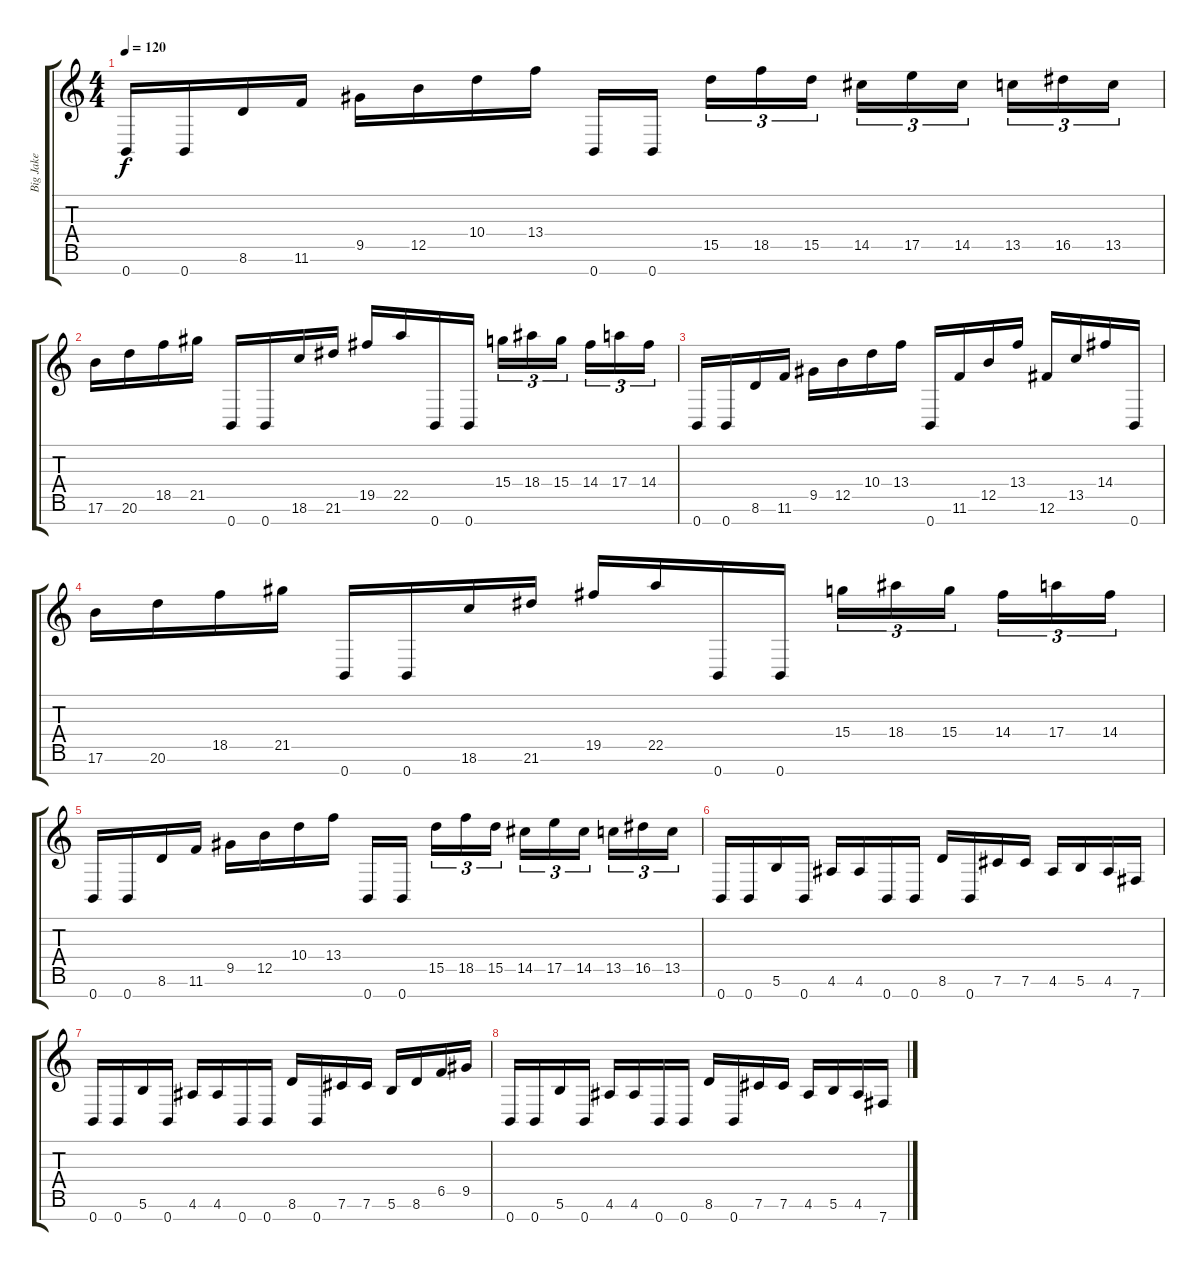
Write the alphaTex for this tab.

\track ("Big Jake" "Big Jake") {instrument distortionguitar}
\staff {score tabs}
\tuning (Gb4 Db4 A3 E3 B2 Gb2 B1) {hide}
\ts (4 4)
\tempo 120
\clef g2
\ks c
0.7.16{dy f} 0.7.16 8.6.16 11.6.16 9.5.16 12.5.16 10.4.16 13.4.16 0.7.16 0.7.16{beam splitsecondary} 15.5.16{tu (3 2)} 18.5.16{tu (3 2)} 15.5.16{tu (3 2)} 14.5.16{tu (3 2)} 17.5.16{tu (3 2)} 14.5.16{tu (3 2) beam splitsecondary} 13.5.16{tu (3 2)} 16.5.16{tu (3 2)} 13.5.16{tu (3 2)} |
17.6.16 20.6.16 18.5.16 21.5.16 0.7.16 0.7.16 18.6.16 21.6.16 19.5.16 22.5.16 0.7.16 0.7.16 15.4.16{tu (3 2)} 18.4.16{tu (3 2)} 15.4.16{tu (3 2) beam splitsecondary} 14.4.16{tu (3 2)} 17.4.16{tu (3 2)} 14.4.16{tu (3 2)} |
0.7.16 0.7.16 8.6.16 11.6.16 9.5.16 12.5.16 10.4.16 13.4.16 0.7.16 11.6.16 12.5.16 13.4.16 12.6.16 13.5.16 14.4.16 0.7.16 |
17.6.16 20.6.16 18.5.16 21.5.16 0.7.16 0.7.16 18.6.16 21.6.16 19.5.16 22.5.16 0.7.16 0.7.16 15.4.16{tu (3 2)} 18.4.16{tu (3 2)} 15.4.16{tu (3 2) beam splitsecondary} 14.4.16{tu (3 2)} 17.4.16{tu (3 2)} 14.4.16{tu (3 2)} |
0.7.16 0.7.16 8.6.16 11.6.16 9.5.16 12.5.16 10.4.16 13.4.16 0.7.16 0.7.16{beam splitsecondary} 15.5.16{tu (3 2)} 18.5.16{tu (3 2)} 15.5.16{tu (3 2)} 14.5.16{tu (3 2)} 17.5.16{tu (3 2)} 14.5.16{tu (3 2) beam splitsecondary} 13.5.16{tu (3 2)} 16.5.16{tu (3 2)} 13.5.16{tu (3 2)} |
0.7.16 0.7.16 5.6.16 0.7.16 4.6.16 4.6.16 0.7.16 0.7.16 8.6.16 0.7.16 7.6.16 7.6.16 4.6.16 5.6.16 4.6.16 7.7.16 |
0.7.16 0.7.16 5.6.16 0.7.16 4.6.16 4.6.16 0.7.16 0.7.16 8.6.16 0.7.16 7.6.16 7.6.16 5.6.16 8.6.16 6.5.16 9.5.16 |
0.7.16 0.7.16 5.6.16 0.7.16 4.6.16 4.6.16 0.7.16 0.7.16 8.6.16 0.7.16 7.6.16 7.6.16 4.6.16 5.6.16 4.6.16 7.7.16
